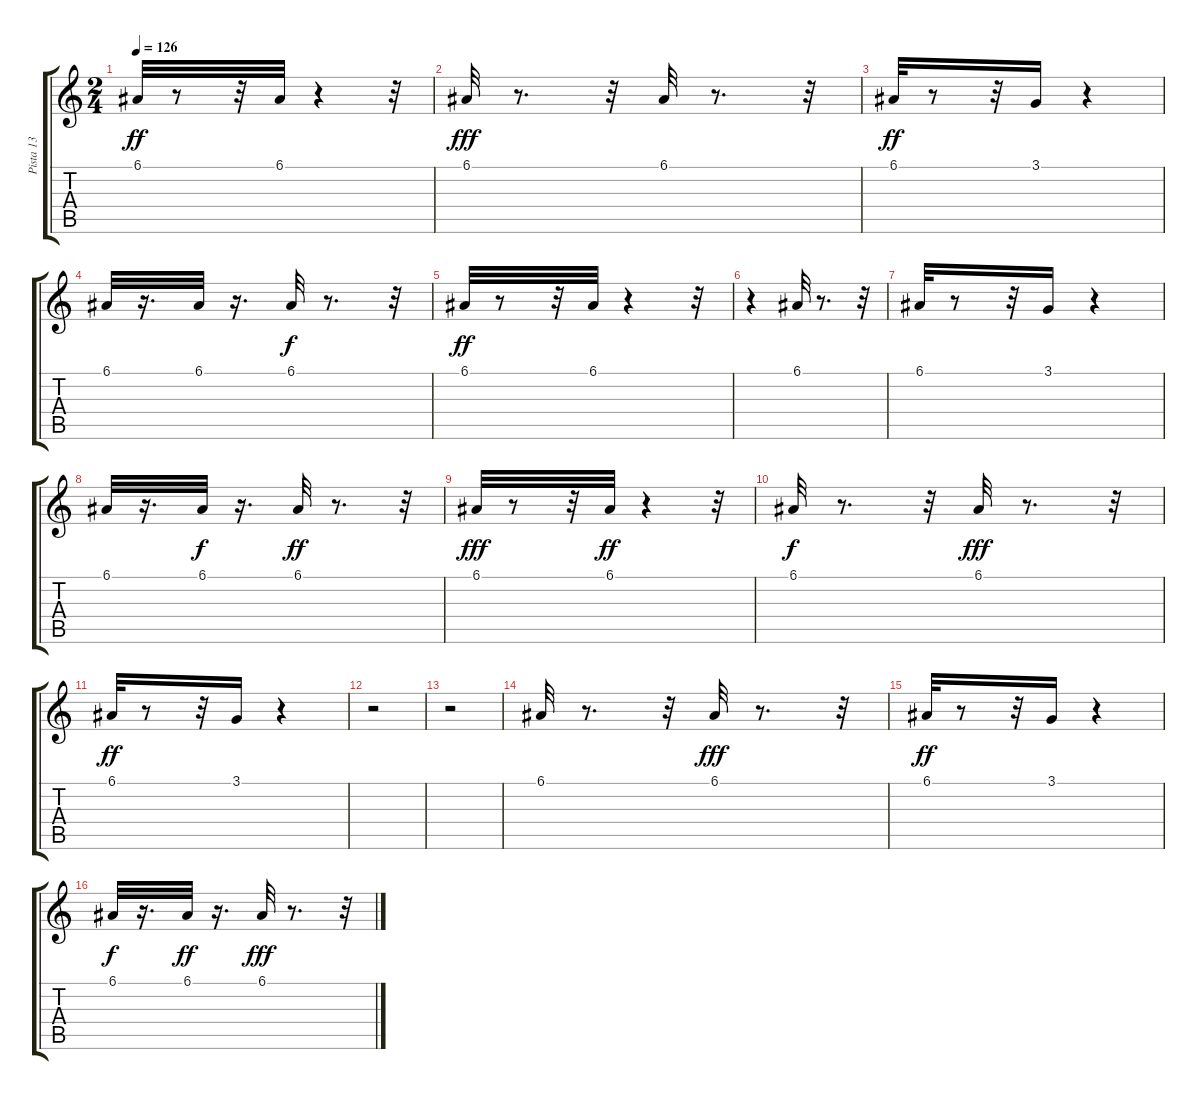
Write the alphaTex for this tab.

\track ("Pista 13" "Pista 13") {instrument lead8bassandlead}
\staff {score tabs}
\tuning (E4 B3 G3 D3 A2 E2) {hide}
\ts (2 4)
\tempo 126
\clef g2
\ks c
6.1.32{dy ff} r.8 r.32 6.1.32 r.4 r.32 |
6.1.32{dy fff} r.8{d} r.32 6.1.32 r.8{d} r.32 |
6.1.32{dy ff} r.8 r.32 3.1.16 r.4 |
6.1.32 r.16{d} 6.1.32 r.16{d} 6.1.32{dy f} r.8{d} r.32 |
6.1.32{dy ff} r.8 r.32 6.1.32 r.4 r.32 |
r.4 6.1.32 r.8{d} r.32 |
6.1.32 r.8 r.32 3.1.16 r.4 |
6.1.32 r.16{d} 6.1.32{dy f} r.16{d} 6.1.32{dy ff} r.8{d} r.32 |
6.1.32{dy fff} r.8 r.32 6.1.32{dy ff} r.4 r.32 |
6.1.32{dy f} r.8{d} r.32 6.1.32{dy fff} r.8{d} r.32 |
6.1.32{dy ff} r.8 r.32 3.1.16 r.4 |
r.2 |
r.2 |
6.1.32 r.8{d} r.32 6.1.32{dy fff} r.8{d} r.32 |
6.1.32{dy ff} r.8 r.32 3.1.16 r.4 |
6.1.32{dy f} r.16{d} 6.1.32{dy ff} r.16{d} 6.1.32{dy fff} r.8{d} r.32
